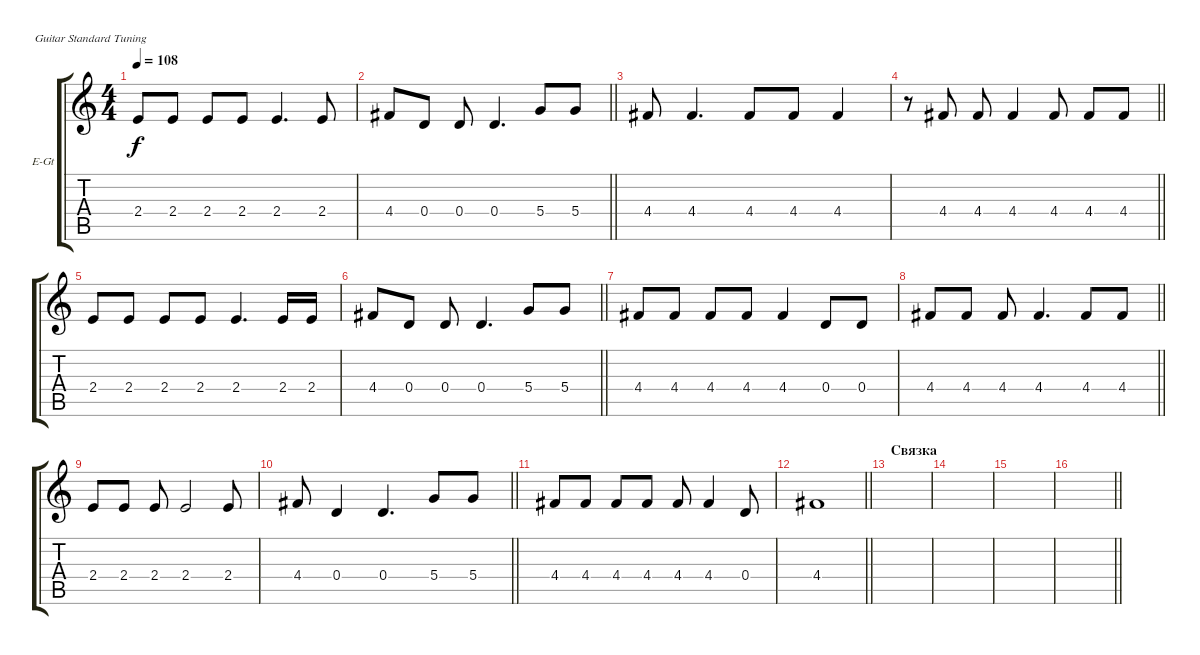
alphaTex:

\bracketExtendMode groupsimilarinstruments
\firstSystemTrackNameOrientation horizontal
\otherSystemsTrackNameOrientation horizontal
\track ("В. Бутусов (вокал)" "E-Gt") {instrument electricguitarclean}
\staff {score tabs}
\tuning (E4 B3 G3 D3 A2 E2)
\ts (4 4)
\tempo 108
\clef g2
\scale
0.333333
\ks c
2.4.8{dy f} 2.4.8 2.4.8 2.4.8 2.4.4{d} 2.4.8 |
\scale
0.333333
\barLineRight lightlight
4.4.8 0.4.8 0.4.8 0.4.4{d} 5.4.8 5.4.8 |
\scale
0.333333 4.4.8 4.4.4{d} 4.4.8 4.4.8 4.4.4 |
\scale
0.333333
\barLineRight lightlight
r.8 4.4.8 4.4.8 4.4.4 4.4.8 4.4.8 4.4.8 |
\scale
0.333333 2.4.8 2.4.8 2.4.8 2.4.8 2.4.4{d} 2.4.16 2.4.16 |
\scale
0.333333
\barLineRight lightlight
4.4.8 0.4.8 0.4.8 0.4.4{d} 5.4.8 5.4.8 |
\scale
0.333333 4.4.8 4.4.8 4.4.8 4.4.8 4.4.4 0.4.8 0.4.8 |
\scale
0.333333
\barLineRight lightlight
4.4.8 4.4.8 4.4.8 4.4.4{d} 4.4.8 4.4.8 |
\scale
0.333333 2.4.8 2.4.8 2.4.8 2.4.2 2.4.8 |
\scale
0.333333
\barLineRight lightlight
4.4.8 0.4.4 0.4.4{d} 5.4.8 5.4.8 |
\scale
0.333333 4.4.8 4.4.8 4.4.8 4.4.8 4.4.8 4.4.4 0.4.8 |
\scale
0.333333
\barLineRight lightlight
4.4.1 |
\section ("" "Связка")
\scale
0.333333 |
\scale
0.333333 |
\scale
0.333333 |
\scale
0.333333
\barLineRight lightlight
